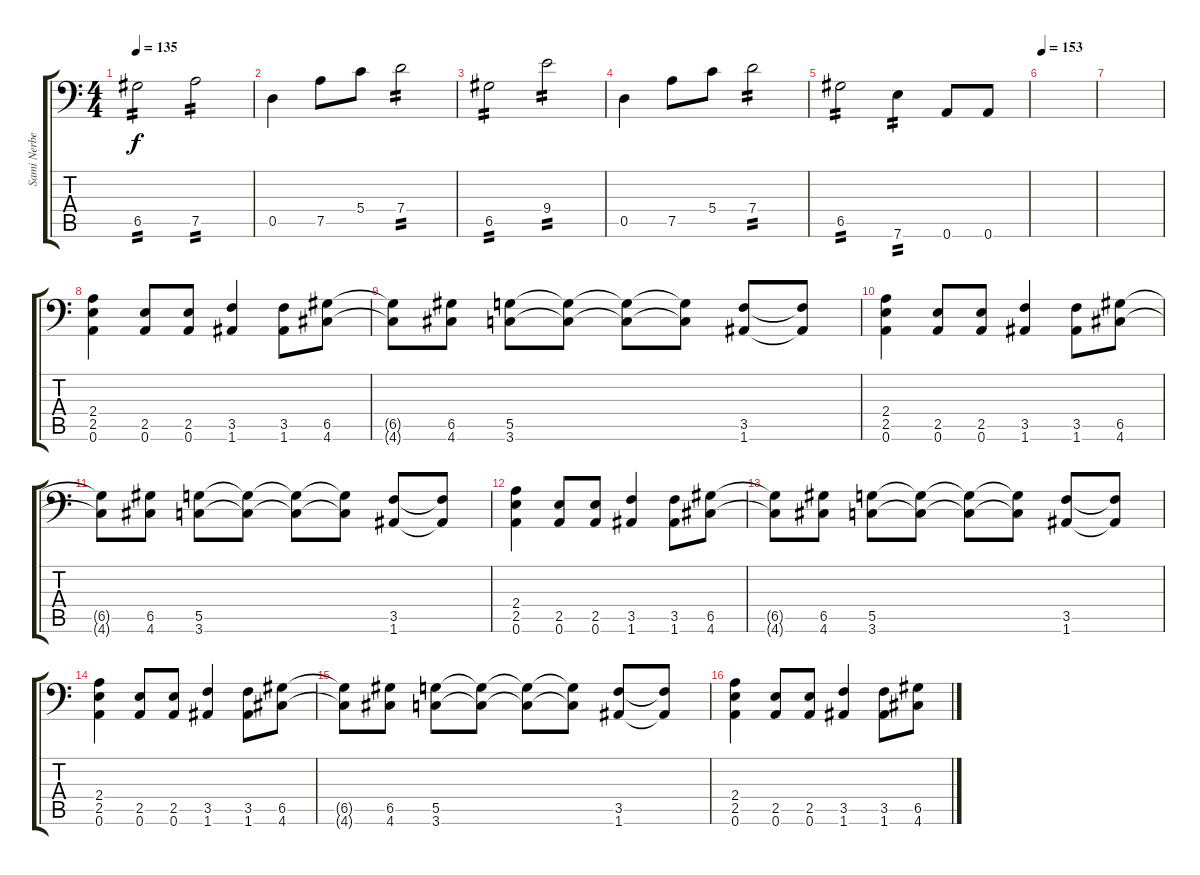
\track ("Sami Nerberg" "Sami Nerbe") {instrument distortionguitar}
\staff {score tabs}
\tuning (A3 E3 C3 G2 D2 A1) {hide}
\ts (4 4)
\tempo 135
\clef f4
\ks c
6.5.2{tp 2 dy f} 7.5.2{tp 2} |
0.5.4 7.5.8 5.4.8 7.4.2{tp 2} |
6.5.2{tp 2} 9.4.2{tp 2} |
0.5.4 7.5.8 5.4.8 7.4.2{tp 2} |
6.5.2{tp 2} 7.6.4{tp 2} 0.6.8 0.6.8 |
\tempo 153
|
|
(2.4 2.5 0.6).4 (2.5 0.6).8 (2.5 0.6).8 (3.5 1.6).4 (3.5 1.6).8 (6.5 4.6).8 |
(6.5{t} 4.6{t}).8 (6.5 4.6).8 (5.5 3.6).8 (5.5{t} 3.6{t}).8 (5.5{t} 3.6{t}).8 (5.5{t} 3.6{t}).8 (3.5 1.6).8 (3.5{t} 1.6{t}).8 |
(2.4 2.5 0.6).4 (2.5 0.6).8 (2.5 0.6).8 (3.5 1.6).4 (3.5 1.6).8 (6.5 4.6).8 |
(6.5{t} 4.6{t}).8 (6.5 4.6).8 (5.5 3.6).8 (5.5{t} 3.6{t}).8 (5.5{t} 3.6{t}).8 (5.5{t} 3.6{t}).8 (3.5 1.6).8 (3.5{t} 1.6{t}).8 |
(2.4 2.5 0.6).4 (2.5 0.6).8 (2.5 0.6).8 (3.5 1.6).4 (3.5 1.6).8 (6.5 4.6).8 |
(6.5{t} 4.6{t}).8 (6.5 4.6).8 (5.5 3.6).8 (5.5{t} 3.6{t}).8 (5.5{t} 3.6{t}).8 (5.5{t} 3.6{t}).8 (3.5 1.6).8 (3.5{t} 1.6{t}).8 |
(2.4 2.5 0.6).4 (2.5 0.6).8 (2.5 0.6).8 (3.5 1.6).4 (3.5 1.6).8 (6.5 4.6).8 |
(6.5{t} 4.6{t}).8 (6.5 4.6).8 (5.5 3.6).8 (5.5{t} 3.6{t}).8 (5.5{t} 3.6{t}).8 (5.5{t} 3.6{t}).8 (3.5 1.6).8 (3.5{t} 1.6{t}).8 |
(2.4 2.5 0.6).4 (2.5 0.6).8 (2.5 0.6).8 (3.5 1.6).4 (3.5 1.6).8 (6.5 4.6).8
